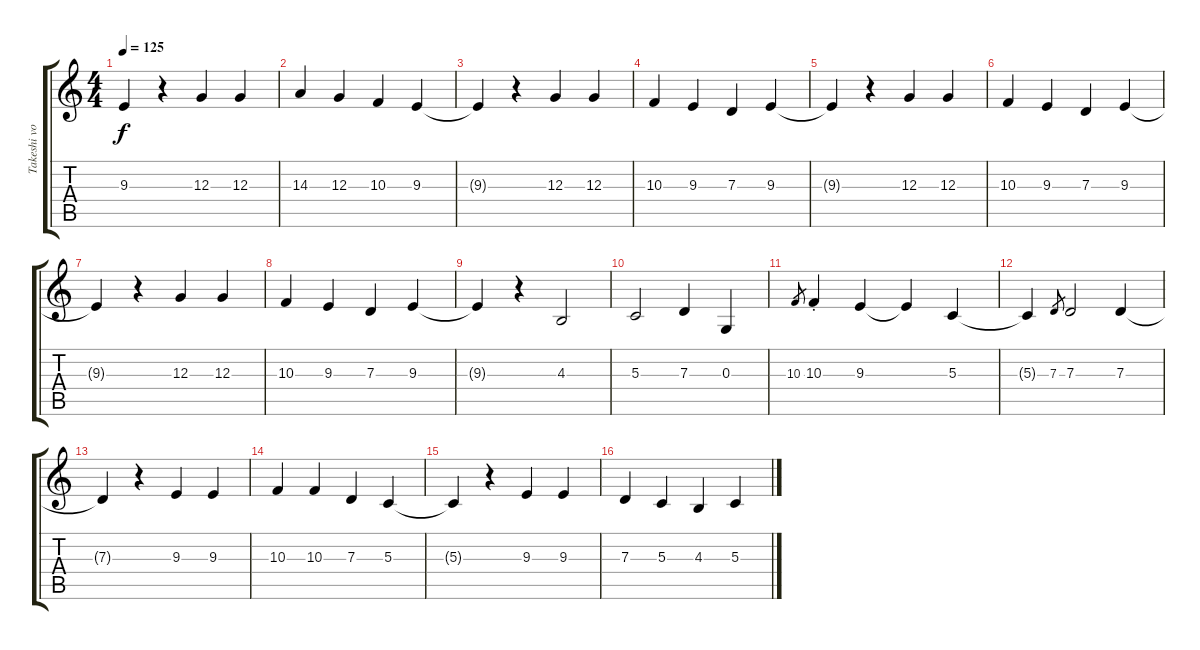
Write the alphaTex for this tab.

\track ("Takeshi voice" "Takeshi vo") {instrument oboe}
\staff {score tabs}
\tuning (E4 B3 G3 D3 A2 E2) {hide}
\ts (4 4)
\tempo 125
\clef g2
\ks c
9.3{t}.4{dy f} r.4 12.3.4 12.3.4 |
14.3.4 12.3.4 10.3.4 9.3.4 |
9.3{t}.4 r.4 12.3.4 12.3.4 |
10.3.4 9.3.4 7.3.4 9.3.4 |
9.3{t}.4 r.4 12.3.4 12.3.4 |
10.3.4 9.3.4 7.3.4 9.3.4 |
9.3{t}.4 r.4 12.3.4 12.3.4 |
10.3.4 9.3.4 7.3.4 9.3.4 |
9.3{t}.4 r.4 4.3.2 |
5.3.2 7.3.4 0.3.4 |
10.3.8{gr} 10.3{st}.4 9.3.4 9.3{t}.4 5.3.4 |
5.3{t}.4 7.3.8{gr} 7.3.2 7.3.4 |
7.3{t}.4 r.4 9.3.4 9.3.4 |
10.3.4 10.3.4 7.3.4 5.3.4 |
5.3{t}.4 r.4 9.3.4 9.3.4 |
7.3.4 5.3.4 4.3.4 5.3.4
